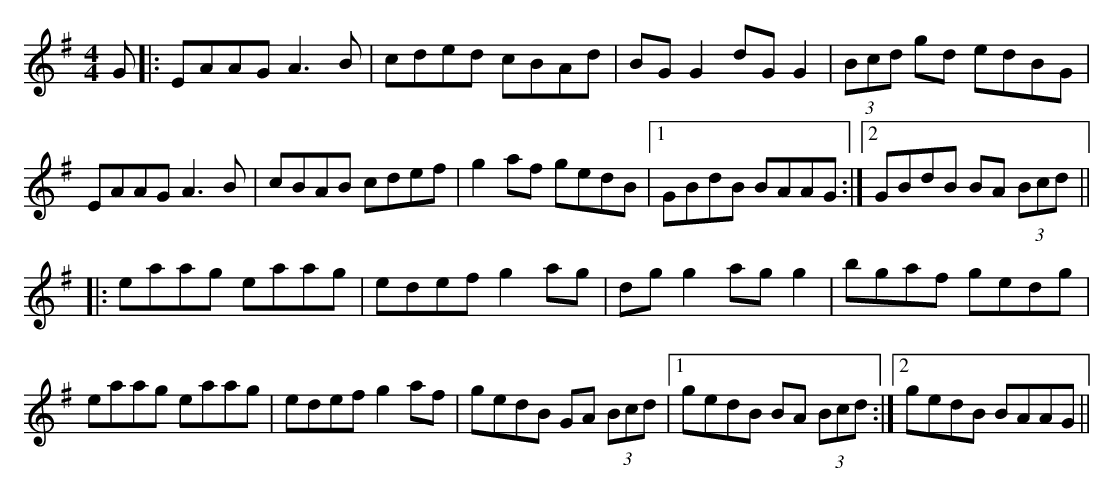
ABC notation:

X:1
M:4/4
K:G
G|:EAAG A3B|cded cBAd|BG G2 dG G2|(3Bcd gd edBG|
EAAG A3B|cBAB cdef|g2 af gedB|1 GBdB BAAG:|2 GBdB BA (3Bcd||
|:eaag eaag|edef g2 ag|dg g2 ag g2|bgaf gedg|
eaag eaag|edef g2 af|gedB GA (3Bcd|1 gedB BA (3Bcd:|2 gedB BAAG||
